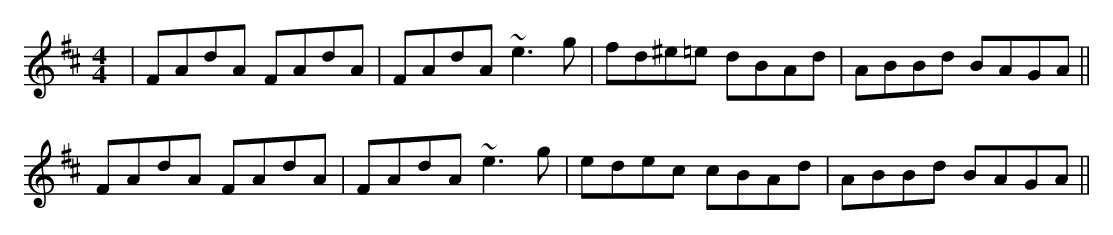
X:1
M:4/4
K:D
|FAdA FAdA|FAdA ~e3g|fd^e=e dBAd|ABBd BAGA||
FAdA FAdA|FAdA ~e3g|edec cBAd|ABBd BAGA||
